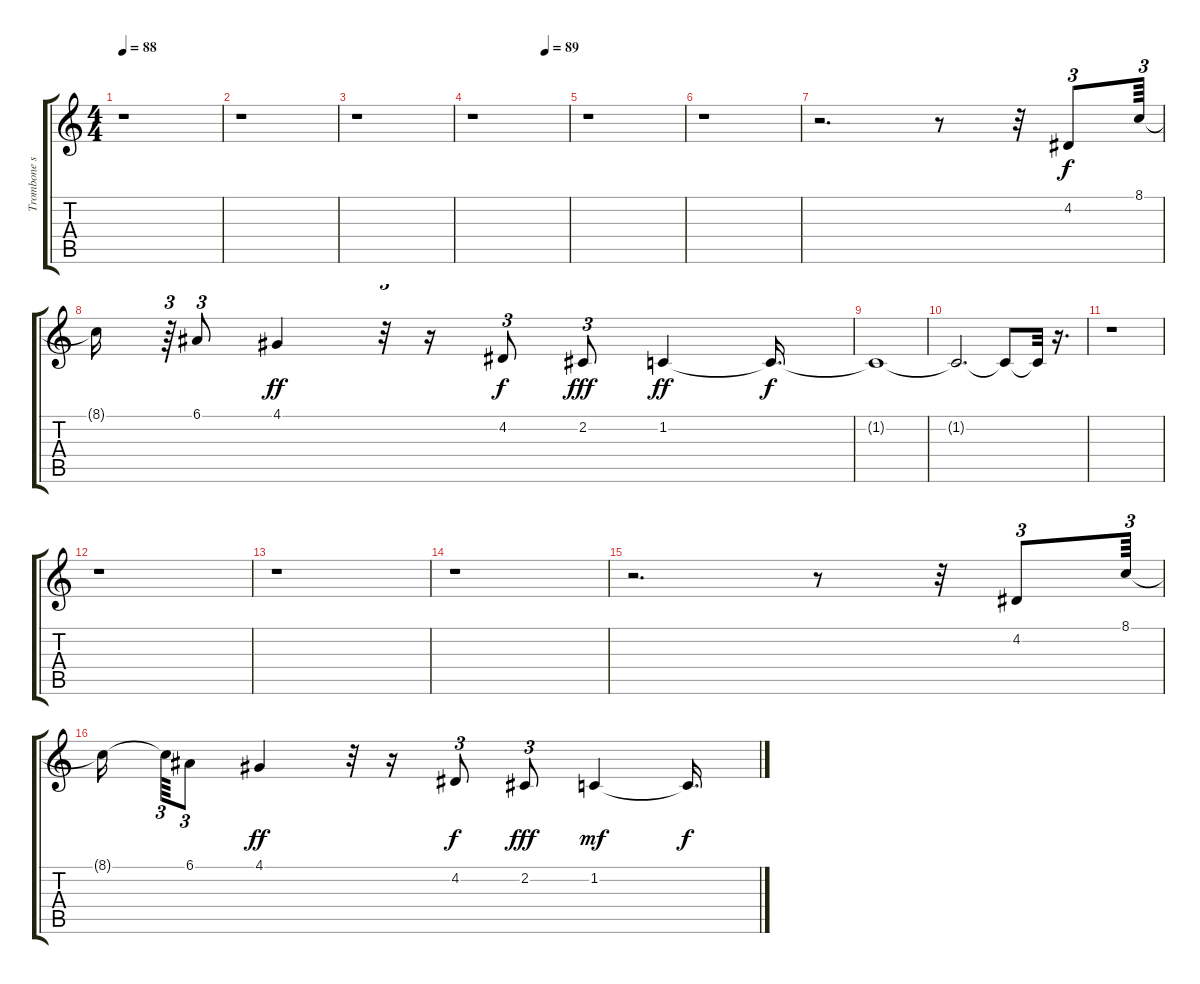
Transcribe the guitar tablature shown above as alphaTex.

\track ("Trombone solo" "Trombone s") {instrument trombone}
\staff {score tabs}
\tuning (E4 B3 G3 D3 A2 E2) {hide}
\ts (4 4)
\tempo 88
\clef g2
\ks c
r.1{dy f} |
r.1 |
r.1 |
\tempo (89 0.7604166666666666)
r.1 |
r.1 |
r.1 |
r.2{d} r.8 r.32 4.2.8{tu (3 2)} 8.1.64{tu (3 2)} |
8.1{t}.16 r.64{tu (3 2)} 6.1.8{tu (3 2)} 4.1.4{dy ff} r.32{tu (3 2)} r.16 4.2.8{tu (3 2) dy f} 2.2.8{tu (3 2) dy fff} 1.2.4{dy ff} 1.2{t}.16{d dy f} |
1.2{t}.1 |
1.2{t}.2{d} 1.2{t}.8 1.2{t}.32 r.16{d} |
r.1 |
r.1 |
r.1 |
r.1 |
r.2{d} r.8 r.32 4.2.8{tu (3 2)} 8.1.64{tu (3 2)} |
8.1{t}.16{beam splitsecondary} 8.1{t}.64{tu (3 2)} 6.1.8{tu (3 2)} 4.1.4{dy ff} r.32{tu (3 2)} r.16 4.2.8{tu (3 2) dy f} 2.2.8{tu (3 2) dy fff} 1.2.4{dy mf} 1.2{t}.16{d dy f}
